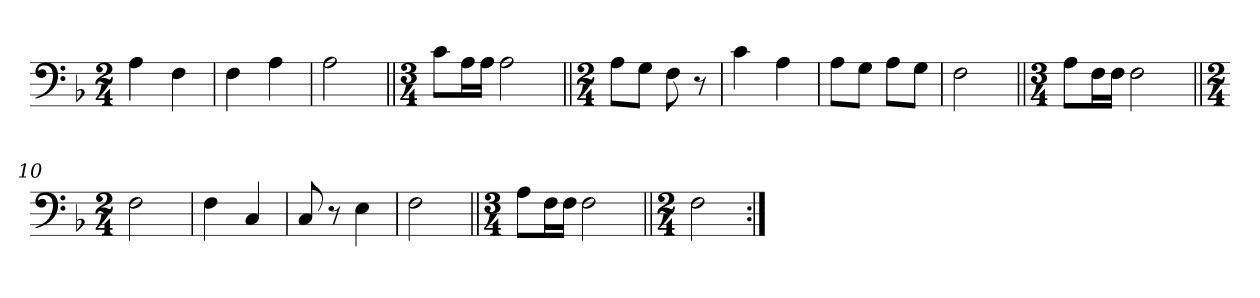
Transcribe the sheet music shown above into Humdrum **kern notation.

**kern
*part1
*staff1
*clefF4
*k[b-]
*M2/4
=1
4A\
4F\
=2
4F\
4A\
=3
2A\
=4||
*M3/4
8c\L
16A\L
16A\JJ
2A\
=5||
*M2/4
8A\L
8G\J
8F\
8r
=6
4c\
4A\
=7
8A\L
8G\J
8A\L
8G\J
=8
2F\
=9||
*M3/4
8A\L
16F\L
16F\JJ
2F\
=10||
*M2/4
2F\
=11
4F\
4C/
=12
8C/
8r
4E\
=13
2F\
=14||
*M3/4
8A\L
16F\L
16F\JJ
2F\
=15||
*M2/4
2F\
=:|!
*-
